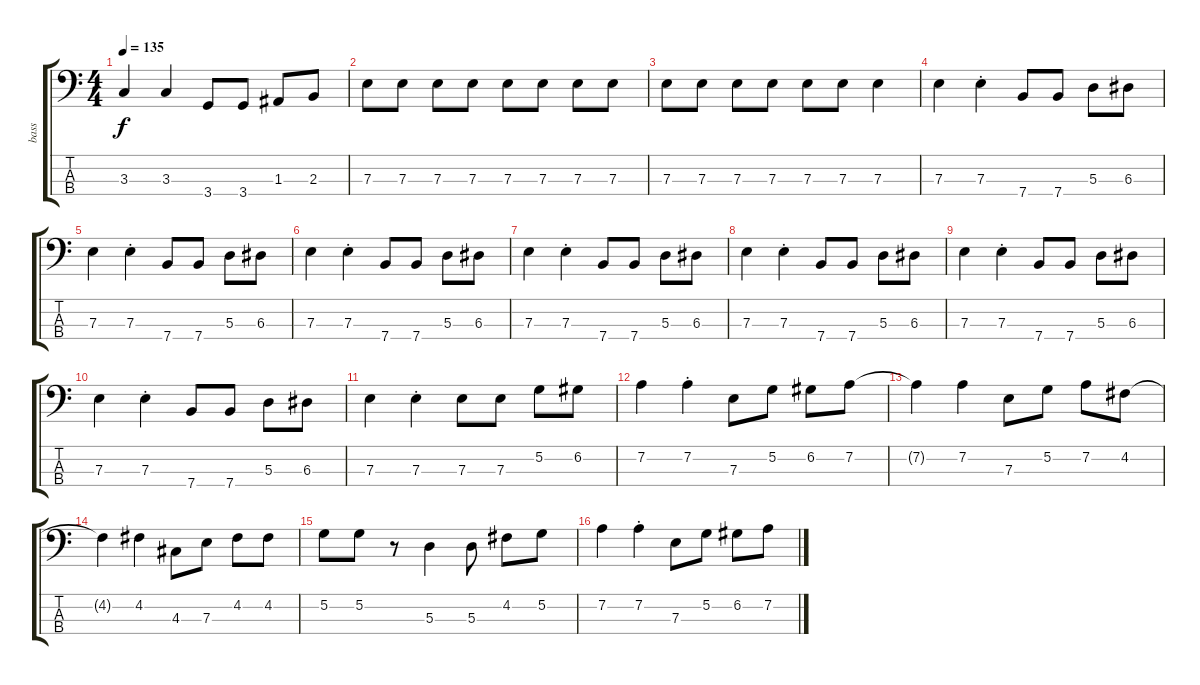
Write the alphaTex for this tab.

\track ("bass" "bass") {instrument electricbassfinger}
\staff {score tabs}
\tuning (G2 D2 A1 E1) {hide}
\ts (4 4)
\tempo 135
\clef f4
\ks c
3.3.4{dy f} 3.3.4 3.4.8 3.4.8 1.3.8 2.3.8 |
7.3.8 7.3.8 7.3.8 7.3.8 7.3.8 7.3.8 7.3.8 7.3.8 |
7.3.8 7.3.8 7.3.8 7.3.8 7.3.8 7.3.8 7.3.4 |
7.3.4 7.3{st}.4 7.4.8 7.4.8 5.3.8 6.3.8 |
7.3.4 7.3{st}.4 7.4.8 7.4.8 5.3.8 6.3.8 |
7.3.4 7.3{st}.4 7.4.8 7.4.8 5.3.8 6.3.8 |
7.3.4 7.3{st}.4 7.4.8 7.4.8 5.3.8 6.3.8 |
7.3.4 7.3{st}.4 7.4.8 7.4.8 5.3.8 6.3.8 |
7.3.4 7.3{st}.4 7.4.8 7.4.8 5.3.8 6.3.8 |
7.3.4 7.3{st}.4 7.4.8 7.4.8 5.3.8 6.3.8 |
7.3.4 7.3{st}.4 7.3.8 7.3.8 5.2.8 6.2.8 |
7.2.4 7.2{st}.4 7.3.8 5.2.8 6.2.8 7.2.8 |
7.2{t}.4 7.2.4 7.3.8 5.2.8 7.2.8 4.2.8 |
4.2{t}.4 4.2.4 4.3.8 7.3.8 4.2.8 4.2.8 |
5.2.8 5.2.8 r.8 5.3.4 5.3.8 4.2.8 5.2.8 |
7.2.4 7.2{st}.4 7.3.8 5.2.8 6.2.8 7.2.8
